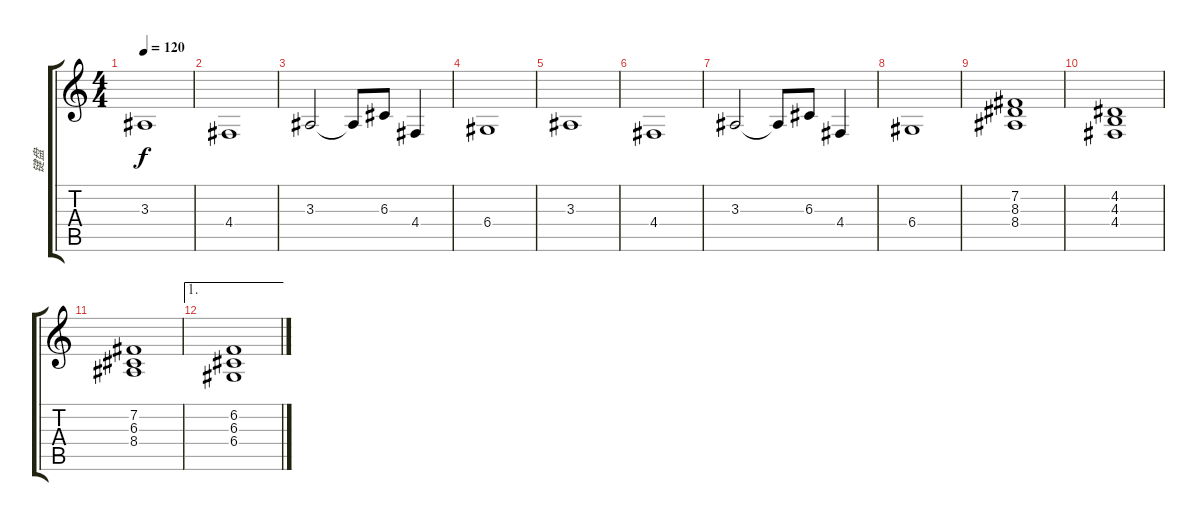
\track ("键盘" "键盘") {instrument stringensemble1}
\staff {score tabs}
\tuning (E4 B3 G3 D3 A2 E2) {hide}
\ts (4 4)
\tempo 120
\clef g2
\ks c
3.3.1{dy f volume 12 instrument tremolostrings} |
4.4.1 |
3.3.2 3.3{t}.8 6.3.8 4.4.4 |
6.4.1 |
3.3.1 |
4.4.1 |
3.3.2 3.3{t}.8 6.3.8 4.4.4 |
6.4.1 |
(7.2 8.3 8.4).1 |
(4.2 4.3 4.4).1 |
(7.2 6.3 8.4).1 |
\ae 1
(6.2 6.3 6.4).1
